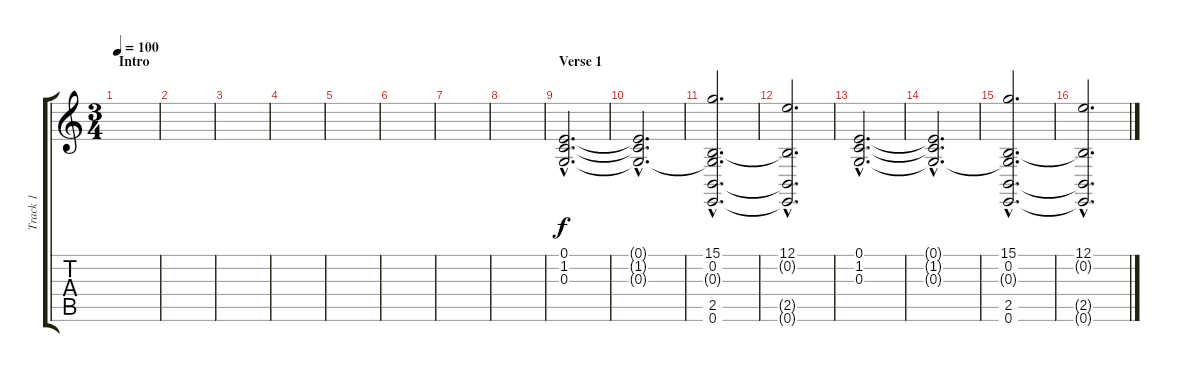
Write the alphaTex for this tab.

\track ("Track 1" "Track 1") {instrument stringensemble1}
\staff {score tabs}
\tuning (E4 B3 G3 D3 A2 E2) {hide}
\ts (3 4)
\section ("" "Intro")
\tempo 100
\clef g2
\ks c
|
|
|
|
|
|
|
|
\section ("" "Verse 1")
(0.1{hac} 1.2{hac} 0.3{hac}).2{d volume 0} |
(0.1{hac t} 1.2{hac t} 0.3{hac t}).2{d} |
(15.1{hac} 0.2{hac} 0.3{hac t} 2.5{hac} 0.6{hac}).2{d} |
(12.1{hac} 0.2{hac t} 2.5{hac t} 0.6{hac t}).2{d} |
(0.1{hac} 1.2{hac} 0.3{hac}).2{d} |
(0.1{hac t} 1.2{hac t} 0.3{hac t}).2{d} |
(15.1{hac} 0.2{hac} 0.3{hac t} 2.5{hac} 0.6{hac}).2{d} |
(12.1{hac} 0.2{hac t} 2.5{hac t} 0.6{hac t}).2{d}
